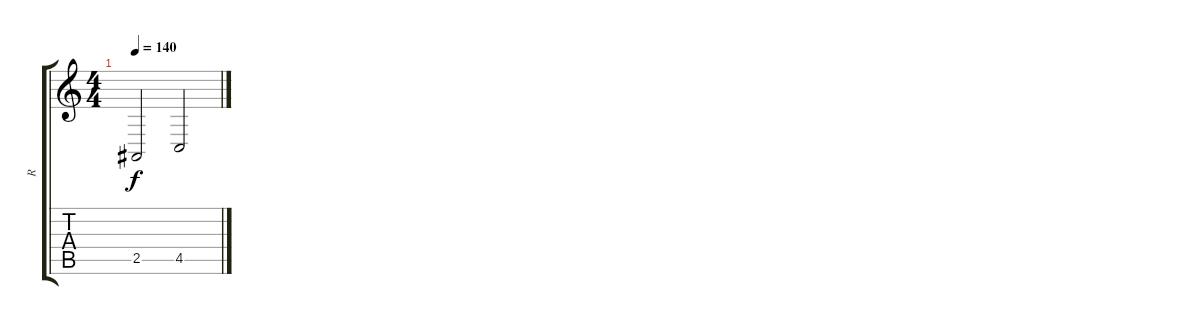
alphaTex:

\track ("R" "R") {instrument cello}
\staff {score tabs}
\tuning (Eb4 Bb3 Gb3 Db3 Ab2 Db2) {hide}
\ts (4 4)
\tempo 140
\clef g2
\ks c
2.5.2{dy f} 4.5.2
